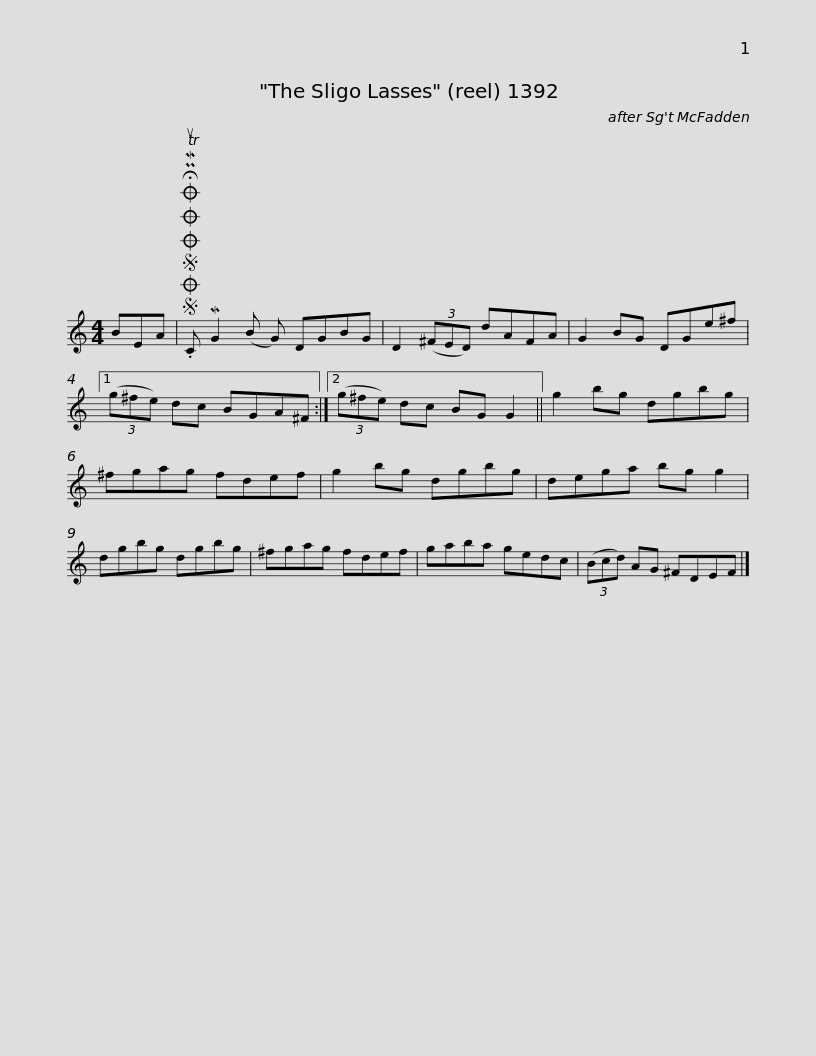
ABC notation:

X:1
L:1/8
M:4/4
I:linebreak $
K:C
V:1 treble
V:1
 BEA |SOSOOO .!fermata!PMTuC MG2 (B G) DGBG | D2 (3(^FED) dAFA | G2 BG DGe^f |1 (3(g^fe) dc BGA^F :|2 %5
 (3(g^fe) dc BG G2 ||$ g2 bg dgbg | ^fgag fdef | g2 bg dgbg | dega bg g2 | %10
 dgbg dgbg |$ ^fgag fdef | gaba gedc | (3(Bcd) AG ^FDEF |] %14
